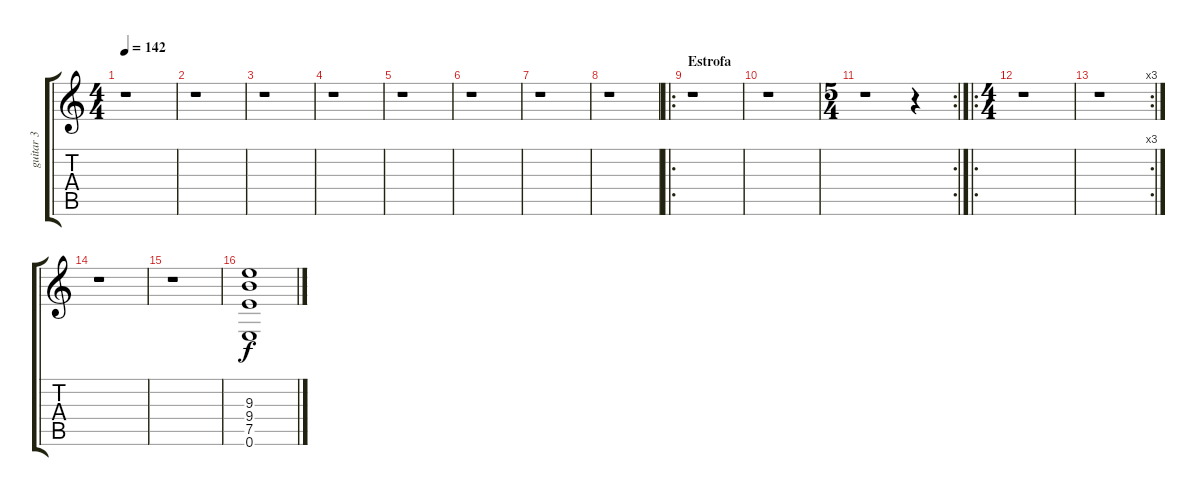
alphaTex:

\track ("guitar 3" "guitar 3") {instrument overdrivenguitar}
\staff {score tabs}
\tuning (E4 B3 G3 D3 A2 E2) {hide}
\ts (4 4)
\tempo 142
\clef g2
\ks c
r.1{dy f instrument overdrivenguitar} |
r.1 |
r.1 |
r.1 |
r.1 |
r.1 |
r.1 |
r.1 |
\ro
\section ("" "Estrofa")
r.1 |
r.1 |
\rc 2
\ts (5 4)
r.1 r.4 |
\ro
\ts (4 4)
r.1 |
\rc 3
r.1 |
r.1 |
r.1 |
(9.3 9.4 7.5 0.6).1
